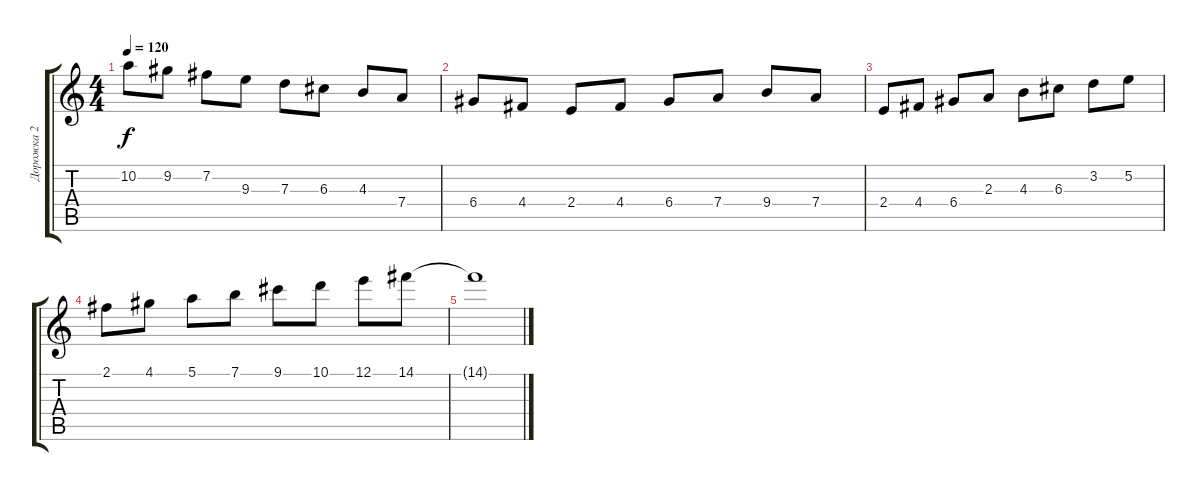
\track ("Дорожка 2" "Дорожка 2") {instrument acousticguitarnylon}
\staff {score tabs}
\tuning (E4 B3 G3 D3 A2 E2) {hide}
\ts (4 4)
\tempo 120
\clef g2
\ks c
10.2.8{dy f} 9.2.8 7.2.8 9.3.8 7.3.8 6.3.8 4.3.8 7.4.8 |
6.4.8 4.4.8 2.4.8 4.4.8 6.4.8 7.4.8 9.4.8 7.4.8 |
2.4.8 4.4.8 6.4.8 2.3.8 4.3.8 6.3.8 3.2.8 5.2.8 |
2.1.8 4.1.8 5.1.8 7.1.8 9.1.8 10.1.8 12.1.8 14.1.8 |
14.1{t}.1
